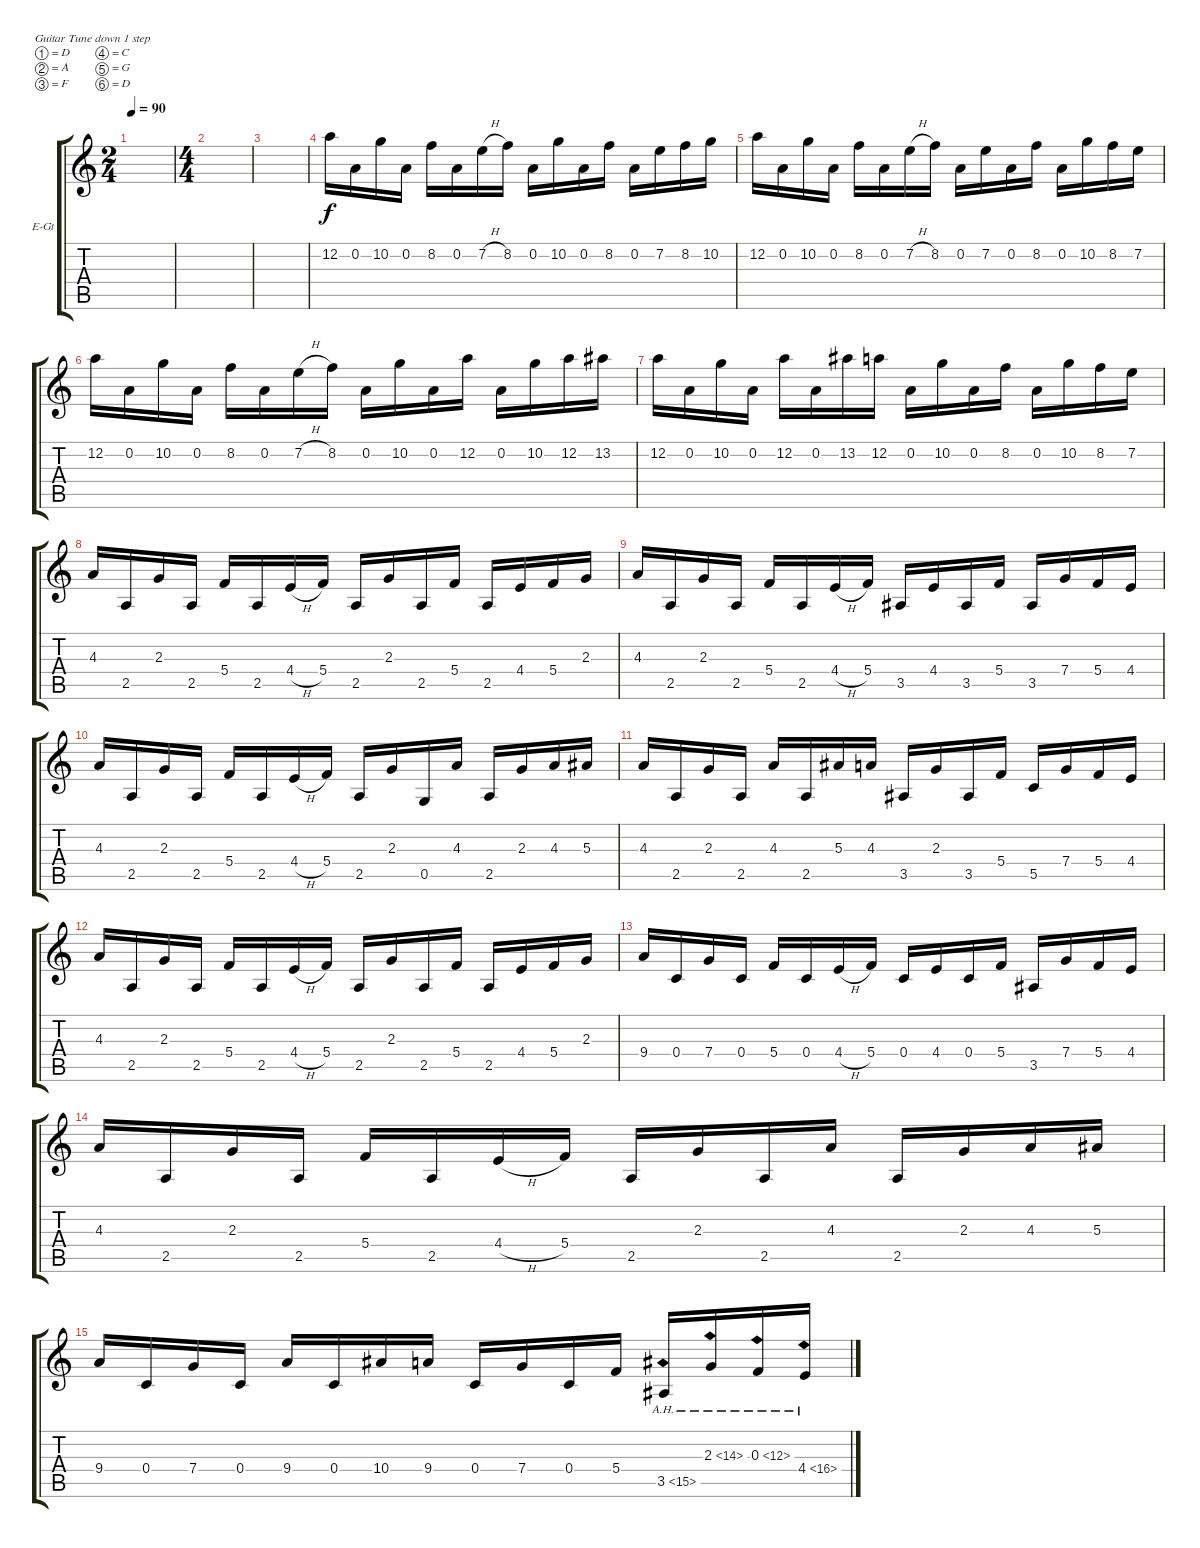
\defaultSystemsLayout 4
\bracketExtendMode groupsimilarinstruments
\firstSystemTrackNameOrientation horizontal
\otherSystemsTrackNameOrientation horizontal
\track ("Electric Guitar" "E-Gt") {instrument overdrivenguitar}
\staff {score tabs}
\tuning (D4 A3 F3 C3 G2 D2)
\ts (2 4)
\tempo 90
\clef g2
\ks c
|
\ts (4 4)
|
|
12.2.16 0.2.16 10.2.16 0.2.16 8.2.16 0.2.16 7.2{h}.16 8.2.16 0.2.16 10.2.16 0.2.16 8.2.16 0.2.16 7.2.16 8.2.16 10.2.16 |
12.2.16 0.2.16 10.2.16 0.2.16 8.2.16 0.2.16 7.2{h}.16 8.2.16 0.2.16 7.2.16 0.2.16 8.2.16 0.2.16 10.2.16 8.2.16 7.2.16 |
12.2.16 0.2.16 10.2.16 0.2.16 8.2.16 0.2.16 7.2{h}.16 8.2.16 0.2.16 10.2.16 0.2.16 12.2.16 0.2.16 10.2.16 12.2.16 13.2.16 |
12.2.16 0.2.16 10.2.16 0.2.16 12.2.16 0.2.16 13.2.16 12.2.16 0.2.16 10.2.16 0.2.16 8.2.16 0.2.16 10.2.16 8.2.16 7.2.16 |
4.3.16 2.5.16 2.3.16 2.5.16 5.4.16 2.5.16 4.4{h}.16 5.4.16 2.5.16 2.3.16 2.5.16 5.4.16 2.5.16 4.4.16 5.4.16 2.3.16 |
4.3.16 2.5.16 2.3.16 2.5.16 5.4.16 2.5.16 4.4{h}.16 5.4.16 3.5.16 4.4.16 3.5.16 5.4.16 3.5.16 7.4.16 5.4.16 4.4.16 |
4.3.16 2.5.16 2.3.16 2.5.16 5.4.16 2.5.16 4.4{h}.16 5.4.16 2.5.16 2.3.16 0.5.16 4.3.16 2.5.16 2.3.16 4.3.16 5.3.16 |
4.3.16 2.5.16 2.3.16 2.5.16 4.3.16 2.5.16 5.3.16 4.3.16 3.5.16 2.3.16 3.5.16 5.4.16 5.5.16 7.4.16 5.4.16 4.4.16 |
4.3.16 2.5.16 2.3.16 2.5.16 5.4.16 2.5.16 4.4{h}.16 5.4.16 2.5.16 2.3.16 2.5.16 5.4.16 2.5.16 4.4.16 5.4.16 2.3.16 |
9.4.16 0.4.16 7.4.16 0.4.16 5.4.16 0.4.16 4.4{h}.16 5.4.16 0.4.16 4.4.16 0.4.16 5.4.16 3.5.16 7.4.16 5.4.16 4.4.16 |
4.3.16 2.5.16 2.3.16 2.5.16 5.4.16 2.5.16 4.4{h}.16 5.4.16 2.5.16 2.3.16 2.5.16 4.3.16 2.5.16 2.3.16 4.3.16 5.3.16 |
9.4.16 0.4.16 7.4.16 0.4.16 9.4.16 0.4.16 10.4.16 9.4.16 0.4.16 7.4.16 0.4.16 5.4.16 3.5{ah 12}.16 2.3{ah 12}.16 0.3{ah 12}.16 4.4{ah 12}.16
